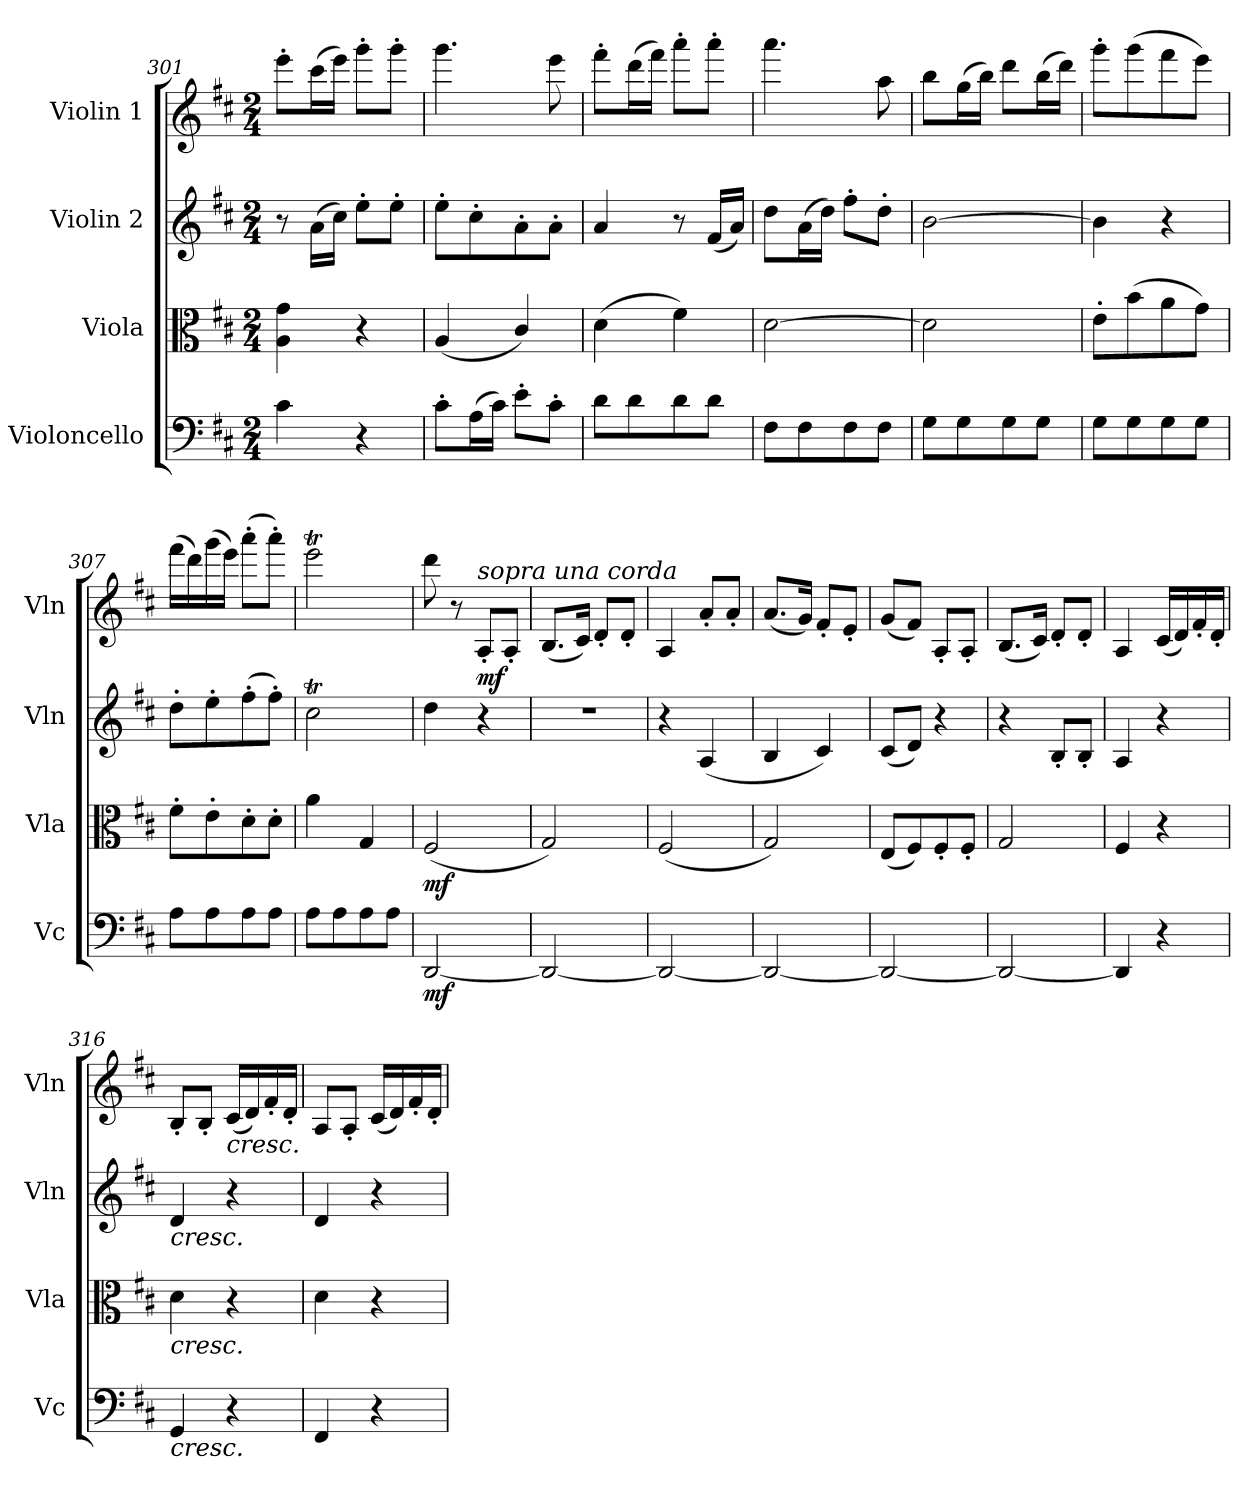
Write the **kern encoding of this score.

**kern	**dynam	**kern	**dynam	**kern	**kern	**dynam
*part4	*part4	*part3	*part3	*part2	*part1	*part1
*staff4	*staff4	*staff3	*staff3	*staff2	*staff1	*staff1
*I"Violoncello	*	*I"Viola	*	*I"Violin 2	*I"Violin 1	*
*I'Vc	*	*I'Vla	*	*I'Vln	*I'Vln	*
*clefF4	*	*clefC3	*	*clefG2	*clefG2	*
*k[f#c#]	*	*k[f#c#]	*	*k[f#c#]	*k[f#c#]	*
*M2/4	*	*M2/4	*	*M2/4	*M2/4	*
=301	=301	=301	=301	=301	=301	=301
4c#\	.	4A\ 4g\	.	8r	8eee'\L	.
.	.	.	.	(>16a\LL	(>16ccc#\L	.
.	.	.	.	16cc#\JJ)	16eee\JJ)	.
4r	.	4r	.	8ee'\L	8ggg'\L	.
.	.	.	.	8ee'\J	8ggg'\J	.
=302	=302	=302	=302	=302	=302	=302
8c#'\L	.	(<4A/	.	8ee'\L	4.ggg\	.
(>16A\L	.	.	.	8cc#'\	.	.
16c#\JJ)	.	.	.	.	.	.
8e'\L	.	4c#/)	.	8a'\	.	.
8c#'\J	.	.	.	8a'\J	8eee\	.
!!LO:LB:g=z
=303	=303	=303	=303	=303	=303	=303
8d\L	.	(>4d\	.	4a/	8fff#'\L	.
8d\	.	.	.	.	(>16ddd\L	.
.	.	.	.	.	16fff#\JJ)	.
8d\	.	4f#\)	.	8r	8aaa'\L	.
8d\J	.	.	.	(<16f#/LL	8aaa'\J	.
.	.	.	.	16a/JJ)	.	.
=304	=304	=304	=304	=304	=304	=304
8F#\L	.	[2d\	.	8dd\L	4.aaa\	.
8F#\	.	.	.	(>16a\L	.	.
.	.	.	.	16dd\JJ)	.	.
8F#\	.	.	.	8ff#'\L	.	.
8F#\J	.	.	.	8dd'\J	8aa\	.
=305	=305	=305	=305	=305	=305	=305
8G\L	.	2d\]	.	[2b\	8bb\L	.
8G\	.	.	.	.	(>16gg\L	.
.	.	.	.	.	16bb\JJ)	.
8G\	.	.	.	.	8ddd\L	.
8G\J	.	.	.	.	(>16bb\L	.
.	.	.	.	.	16ddd\JJ)	.
=306	=306	=306	=306	=306	=306	=306
8G\L	.	8e'\L	.	4b\]	8ggg'\L	.
8G\	.	(>8b\	.	.	(>8ggg\	.
8G\	.	8a\	.	4r	8fff#\	.
8G\J	.	8g\J)	.	.	8eee\J)	.
=307	=307	=307	=307	=307	=307	=307
8A\L	.	8f#'\L	.	8dd'\L	(>16fff#\LL	.
.	.	.	.	.	16ddd\)	.
8A\	.	8e'\	.	8ee'\	(>16ggg\	.
.	.	.	.	.	16eee\JJ)	.
8A\	.	8d'\	.	(>8ff#'\	(>8aaa'\L	.
8A\J	.	8d'\J	.	8ff#'\J)	8aaa'\J)	.
=308	=308	=308	=308	=308	=308	=308
8A\L	.	4a\	.	2cc#t\	2eeeT\	.
8A\	.	.	.	.	.	.
8A\	.	4G/	.	.	.	.
8A\J	.	.	.	.	.	.
=309	=309	=309	=309	=309	=309	=309
!	!LO:DY:b	!	!LO:DY:b	!	!	!
[2DD/	mf	(<2F#/	mf	4dd\	8ddd\	.
.	.	.	.	.	8r	.
!	!	!	!	!	!LO:TX:a:i:t=sopra una corda	!
!	!	!	!	!	!	!LO:DY:b
.	.	.	.	4r	8A'/L	mf
.	.	.	.	.	8A'/J	.
!!LO:LB:g=z
=310	=310	=310	=310	=310	=310	=310
2DD/_	.	2G/)	.	2r	(<8.B/L	.
.	.	.	.	.	16c#/Jk)	.
.	.	.	.	.	8d'/L	.
.	.	.	.	.	8d'/J	.
=311	=311	=311	=311	=311	=311	=311
2DD/_	.	(<2F#/	.	4r	4A/	.
.	.	.	.	(<4A/	8a'/L	.
.	.	.	.	.	8a'/J	.
=312	=312	=312	=312	=312	=312	=312
2DD/_	.	2G/)	.	4B/	(<8.a/L	.
.	.	.	.	.	16g/Jk)	.
.	.	.	.	4c#/)	8f#'/L	.
.	.	.	.	.	8e'/J	.
=313	=313	=313	=313	=313	=313	=313
2DD/_	.	(<8E/L	.	(<8c#/L	(<8g/L	.
.	.	8F#/)	.	8d/J)	8f#/J)	.
.	.	8F#'/	.	4r	8A'/L	.
.	.	8F#'/J	.	.	8A'/J	.
=314	=314	=314	=314	=314	=314	=314
2DD/_	.	2G/	.	4r	(<8.B/L	.
.	.	.	.	.	16c#/Jk)	.
.	.	.	.	8B'/L	8d'/L	.
.	.	.	.	8B'/J	8d'/J	.
=315	=315	=315	=315	=315	=315	=315
4DD/]	.	4F#/	.	4A/	4A/	.
4r	.	4r	.	4r	(<16c#/LL	.
.	.	.	.	.	16d/)	.
.	.	.	.	.	16f#'/	.
.	.	.	.	.	16d'/JJ	.
=316	=316	=316	=316	=316	=316	=316
!	!	!	!	!LO:TX:b:i:t=cresc.	!	!
!	!	!LO:TX:b:i:t=cresc.	!	!	!	!
!LO:TX:b:i:t=cresc.	!	!	!	!	!	!
4GG/	.	4d\	.	4d/	8B'/L	.
.	.	.	.	.	8B'/J	.
!	!	!	!	!	!LO:TX:b:i:t=cresc.	!
4r	.	4r	.	4r	(<16c#/LL	.
.	.	.	.	.	16d/)	.
.	.	.	.	.	16f#'/	.
.	.	.	.	.	16d'/JJ	.
=317	=317	=317	=317	=317	=317	=317
4FF#/	.	4d\	.	4d/	8A/L	.
.	.	.	.	.	8A'/J	.
4r	.	4r	.	4r	(<16c#/LL	.
.	.	.	.	.	16d/)	.
.	.	.	.	.	16f#'/	.
.	.	.	.	.	16d'/JJ	.
=	=	=	=	=	=	=
*-	*-	*-	*-	*-	*-	*-
